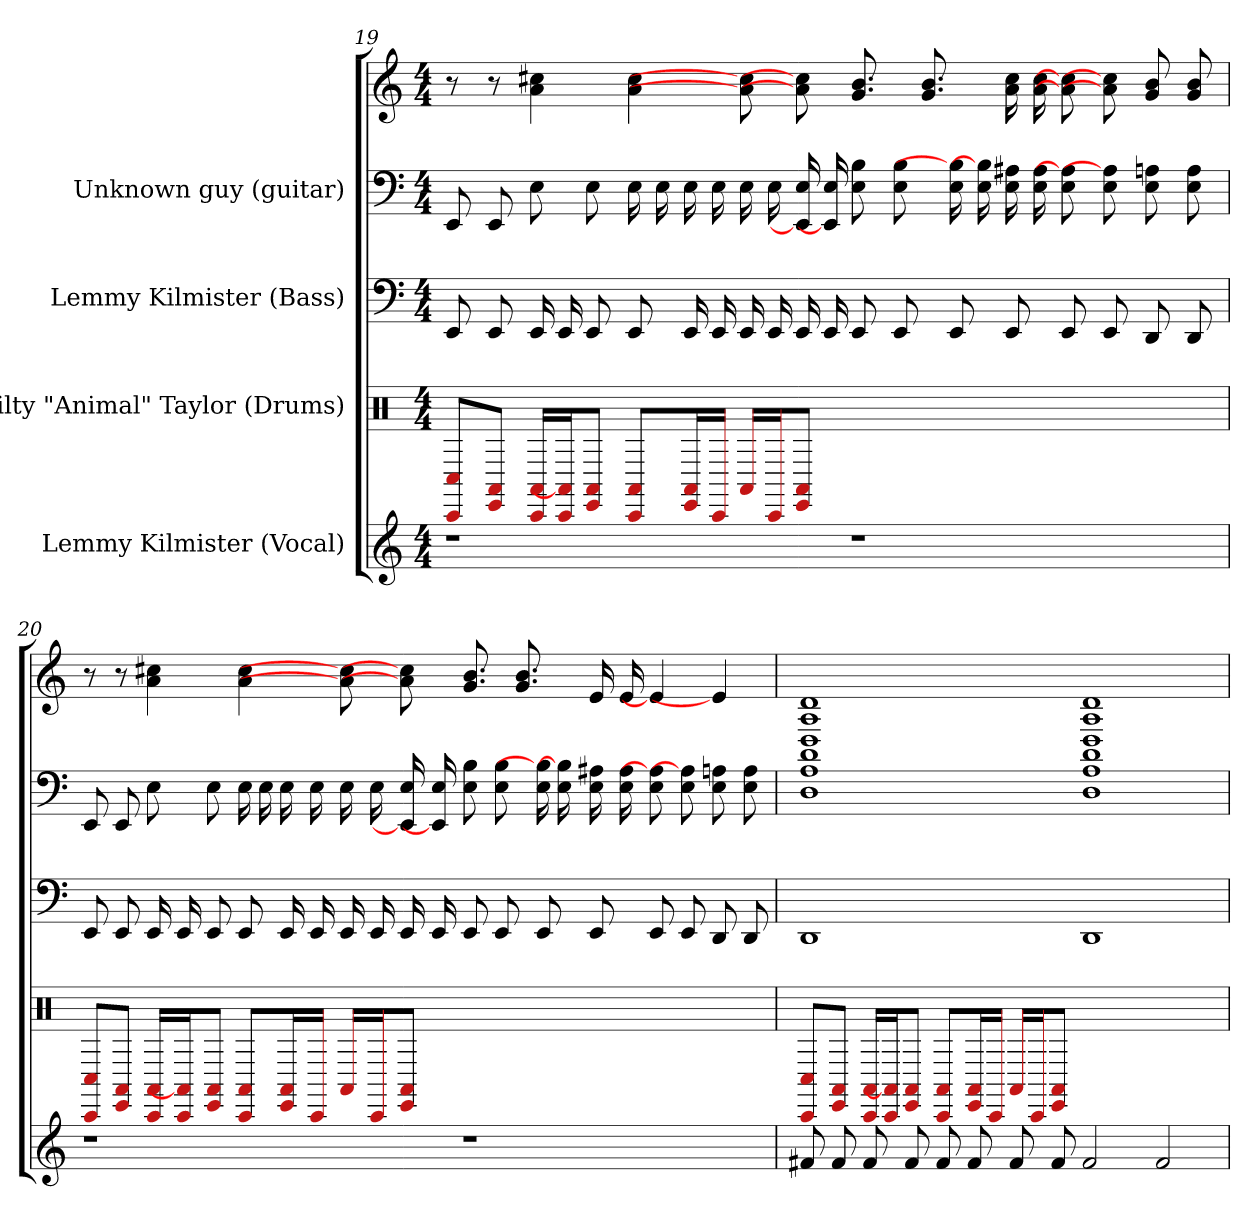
**kern	**kern	**kern	**kern	**kern
*part5	*part4	*part3	*part2	*part1
*staff5	*staff4	*staff3	*staff2	*staff1
*I"Lemmy Kilmister (Vocal)	*I"Philty "Animal" Taylor (Drums)	*I"Lemmy Kilmister (Bass)	*I"Unknown guy (guitar)	*I""Fast" Eddie Clarke (Guitar)
*	*clefX	*	*	*
*k[]	*k[]	*k[]	*k[]	*k[]
*M4/4	*M4/4	*M4/4	*M4/4	*M4/4
=19	=19	=19	=19	=19
1r	8C#/ 8CC/L	8EE	8EE	8r
.	8AA#/ 8EE/J	8EE	8EE	8r
.	16AA#/ 16CC/LL	16EE	8E	4cc# 4a
.	16AA#]/ 16CC/J	16EE	.	.
.	8AA#/ 8EE/J	8EE	8E	.
.	8AA#/ 8CC/L	8EE	16E	4cc# 4a
.	.	.	16E	.
.	16AA#/ 16EE/L	16EE	16E	.
.	16CC/JJ	16EE	16E	.
.	16AA#/LL	16EE	16E	8cc#] 8a]
.	16CC/J	16EE	16E	.
.	8AA#/ 8EE/J	16EE	16E 16EE]	8cc#] 8a]
.	.	16EE	16E 16EE]	.
1r	1ryy	8EE	8B 8E	8.b 8.g
.	.	8EE	8B 8E	.
.	.	.	.	8.b 8.g
.	.	8EE	16B] 16E	.
.	.	.	16B] 16E	.
.	.	8EE	16A# 16E	16cc# 16a
.	.	.	16A# 16E	16cc# 16a
.	.	8EE	8A#] 8E	8cc#] 8a]
.	.	8EE	8A#] 8E	8cc#] 8a]
.	.	8DD	8A 8E	8b 8g
.	.	8DD	8A 8E	8b 8g
=20	=20	=20	=20	=20
1r	8C#/ 8CC/L	8EE	8EE	8r
.	8AA#/ 8EE/J	8EE	8EE	8r
.	16AA#/ 16CC/LL	16EE	8E	4cc# 4a
.	16AA#]/ 16CC/J	16EE	.	.
.	8AA#/ 8EE/J	8EE	8E	.
.	8AA#/ 8CC/L	8EE	16E	4cc# 4a
.	.	.	16E	.
.	16AA#/ 16EE/L	16EE	16E	.
.	16CC/JJ	16EE	16E	.
.	16AA#/LL	16EE	16E	8cc#] 8a]
.	16CC/J	16EE	16E	.
.	8AA#/ 8EE/J	16EE	16E 16EE]	8cc#] 8a]
.	.	16EE	16E 16EE]	.
1r	1ryy	8EE	8B 8E	8.b 8.g
.	.	8EE	8B 8E	.
.	.	.	.	8.b 8.g
.	.	8EE	16B] 16E	.
.	.	.	16B] 16E	.
.	.	8EE	16A# 16E	16e
.	.	.	16A# 16E	16e
.	.	8EE	8A#] 8E	4e]
.	.	8EE	8A#] 8E	.
.	.	8DD	8A 8E	4e]
.	.	8DD	8A 8E	.
=21	=21	=21	=21	=21
8f#	8C#/ 8CC/L	1DD	1d 1A 1D	1d 1A 1D
8f#	8AA#/ 8EE/J	.	.	.
8f#	16AA#/ 16CC/LL	.	.	.
.	16AA#]/ 16CC/J	.	.	.
8f#	8AA#/ 8EE/J	.	.	.
8f#	8AA#/ 8CC/L	.	.	.
8f#	16AA#/ 16EE/L	.	.	.
.	16CC/JJ	.	.	.
8f#	16AA#/LL	.	.	.
.	16CC/J	.	.	.
8f#	8AA#/ 8EE/J	.	.	.
2f#	1ryy	1DD	1d 1A 1D	1d 1A 1D
2f#	.	.	.	.
=	=	=	=	=
*-	*-	*-	*-	*-
